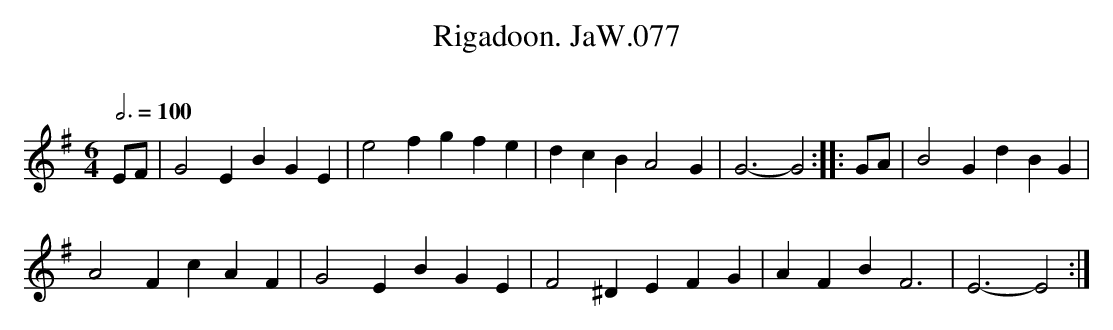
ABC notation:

X:1
T:Rigadoon. JaW.077
M:6/4
L:1/8
Q:3/4=100
O:
K:Em
EF|G4E2 B2G2E2|e4f2 g2f2e2|d2c2B2 A4G2|G6-G4::GA|B4G2 d2B2G2|
A4F2 c2A2F2|G4E2 B2G2E2|F4^D2 E2F2G2|A2F2B2 F6|E6-E4:|
